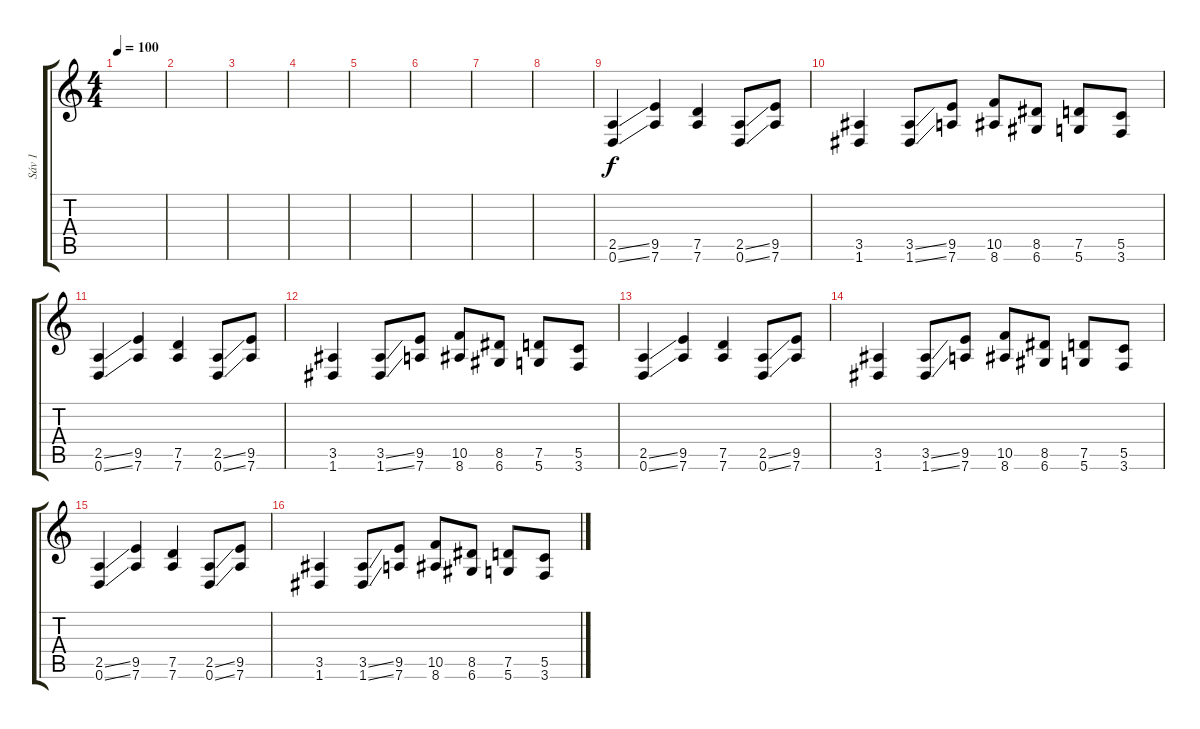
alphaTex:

\track ("Sáv 1" "Sáv 1") {instrument electricguitarclean}
\staff {score tabs}
\tuning (D4 A3 F3 C3 G2 D2) {hide}
\ts (4 4)
\tempo 100
\clef g2
\ks c
|
|
|
|
|
|
|
|
(2.5{ss} 0.6{ss}).4 (9.5 7.6).4 (7.5 7.6).4 (2.5{ss} 0.6{ss}).8 (9.5 7.6).8 |
(3.5 1.6).4 (3.5{ss} 1.6{ss}).8 (9.5 7.6).8 (10.5 8.6).8 (8.5 6.6).8 (7.5 5.6).8 (5.5 3.6).8 |
(2.5{ss} 0.6{ss}).4 (9.5 7.6).4 (7.5 7.6).4 (2.5{ss} 0.6{ss}).8 (9.5 7.6).8 |
(3.5 1.6).4 (3.5{ss} 1.6{ss}).8 (9.5 7.6).8 (10.5 8.6).8 (8.5 6.6).8 (7.5 5.6).8 (5.5 3.6).8 |
(2.5{ss} 0.6{ss}).4 (9.5 7.6).4 (7.5 7.6).4 (2.5{ss} 0.6{ss}).8 (9.5 7.6).8 |
(3.5 1.6).4 (3.5{ss} 1.6{ss}).8 (9.5 7.6).8 (10.5 8.6).8 (8.5 6.6).8 (7.5 5.6).8 (5.5 3.6).8 |
(2.5{ss} 0.6{ss}).4 (9.5 7.6).4 (7.5 7.6).4 (2.5{ss} 0.6{ss}).8 (9.5 7.6).8 |
(3.5 1.6).4 (3.5{ss} 1.6{ss}).8 (9.5 7.6).8 (10.5 8.6).8 (8.5 6.6).8 (7.5 5.6).8 (5.5 3.6).8
